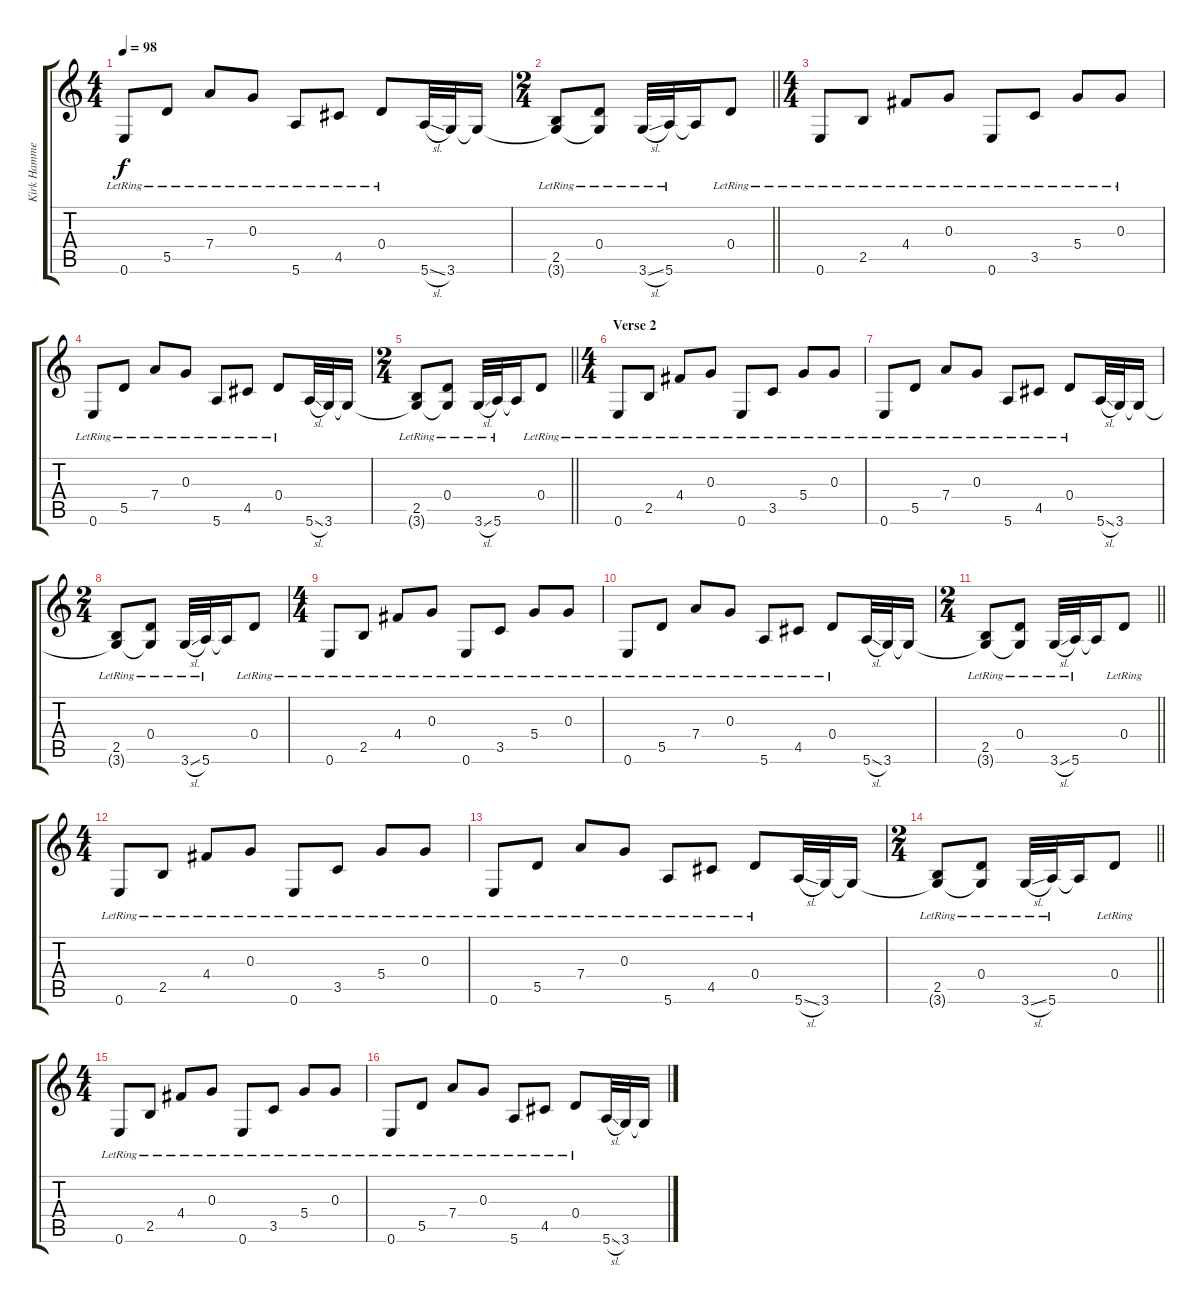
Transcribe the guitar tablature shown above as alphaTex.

\track ("Kirk Hammet" "Kirk Hamme") {instrument electricguitarclean}
\staff {score tabs}
\tuning (E4 B3 G3 D3 A2 E2) {hide}
\ts (4 4)
\tempo 98
\clef g2
\ks c
0.6{lr}.8{dy f} 5.5{lr}.8 7.4{lr}.8 0.3{lr}.8 5.6{lr}.8 4.5{lr}.8 0.4{lr}.8 5.6{sl}.32 3.6.32 3.6{t}.16 |
\ts (2 4)
\barLineRight lightlight
(2.5{lr} 3.6{t}).8 (0.4{lr} 3.6{t}).8 3.6{sl lr}.32 5.6{lr}.32 5.6{t}.16 0.4{lr}.8 |
\ts (4 4)
0.6{lr}.8 2.5{lr}.8 4.4{lr}.8 0.3{lr}.8 0.6{lr}.8 3.5{lr}.8 5.4{lr}.8 0.3{lr}.8 |
0.6{lr}.8 5.5{lr}.8 7.4{lr}.8 0.3{lr}.8 5.6{lr}.8 4.5{lr}.8 0.4{lr}.8 5.6{sl}.32 3.6.32 3.6{t}.16 |
\ts (2 4)
\barLineRight lightlight
(2.5{lr} 3.6{t}).8 (0.4{lr} 3.6{t}).8 3.6{sl lr}.32 5.6{lr}.32 5.6{t}.16 0.4{lr}.8 |
\ts (4 4)
\section ("" "Verse 2")
0.6{lr}.8 2.5{lr}.8 4.4{lr}.8 0.3{lr}.8 0.6{lr}.8 3.5{lr}.8 5.4{lr}.8 0.3{lr}.8 |
0.6{lr}.8 5.5{lr}.8 7.4{lr}.8 0.3{lr}.8 5.6{lr}.8 4.5{lr}.8 0.4{lr}.8 5.6{sl}.32 3.6.32 3.6{t}.16 |
\ts (2 4)
(2.5{lr} 3.6{t}).8 (0.4{lr} 3.6{t}).8 3.6{sl lr}.32 5.6{lr}.32 5.6{t}.16 0.4{lr}.8 |
\ts (4 4)
0.6{lr}.8 2.5{lr}.8 4.4{lr}.8 0.3{lr}.8 0.6{lr}.8 3.5{lr}.8 5.4{lr}.8 0.3{lr}.8 |
0.6{lr}.8 5.5{lr}.8 7.4{lr}.8 0.3{lr}.8 5.6{lr}.8 4.5{lr}.8 0.4{lr}.8 5.6{sl}.32 3.6.32 3.6{t}.16 |
\ts (2 4)
\barLineRight lightlight
(2.5{lr} 3.6{t}).8 (0.4{lr} 3.6{t}).8 3.6{sl lr}.32 5.6{lr}.32 5.6{t}.16 0.4{lr}.8 |
\ts (4 4)
0.6{lr}.8 2.5{lr}.8 4.4{lr}.8 0.3{lr}.8 0.6{lr}.8 3.5{lr}.8 5.4{lr}.8 0.3{lr}.8 |
0.6{lr}.8 5.5{lr}.8 7.4{lr}.8 0.3{lr}.8 5.6{lr}.8 4.5{lr}.8 0.4{lr}.8 5.6{sl}.32 3.6.32 3.6{t}.16 |
\ts (2 4)
\barLineRight lightlight
(2.5{lr} 3.6{t}).8 (0.4{lr} 3.6{t}).8 3.6{sl lr}.32 5.6{lr}.32 5.6{t}.16 0.4{lr}.8 |
\ts (4 4)
0.6{lr}.8 2.5{lr}.8 4.4{lr}.8 0.3{lr}.8 0.6{lr}.8 3.5{lr}.8 5.4{lr}.8 0.3{lr}.8 |
0.6{lr}.8 5.5{lr}.8 7.4{lr}.8 0.3{lr}.8 5.6{lr}.8 4.5{lr}.8 0.4{lr}.8 5.6{sl}.32 3.6.32 3.6{t}.16
